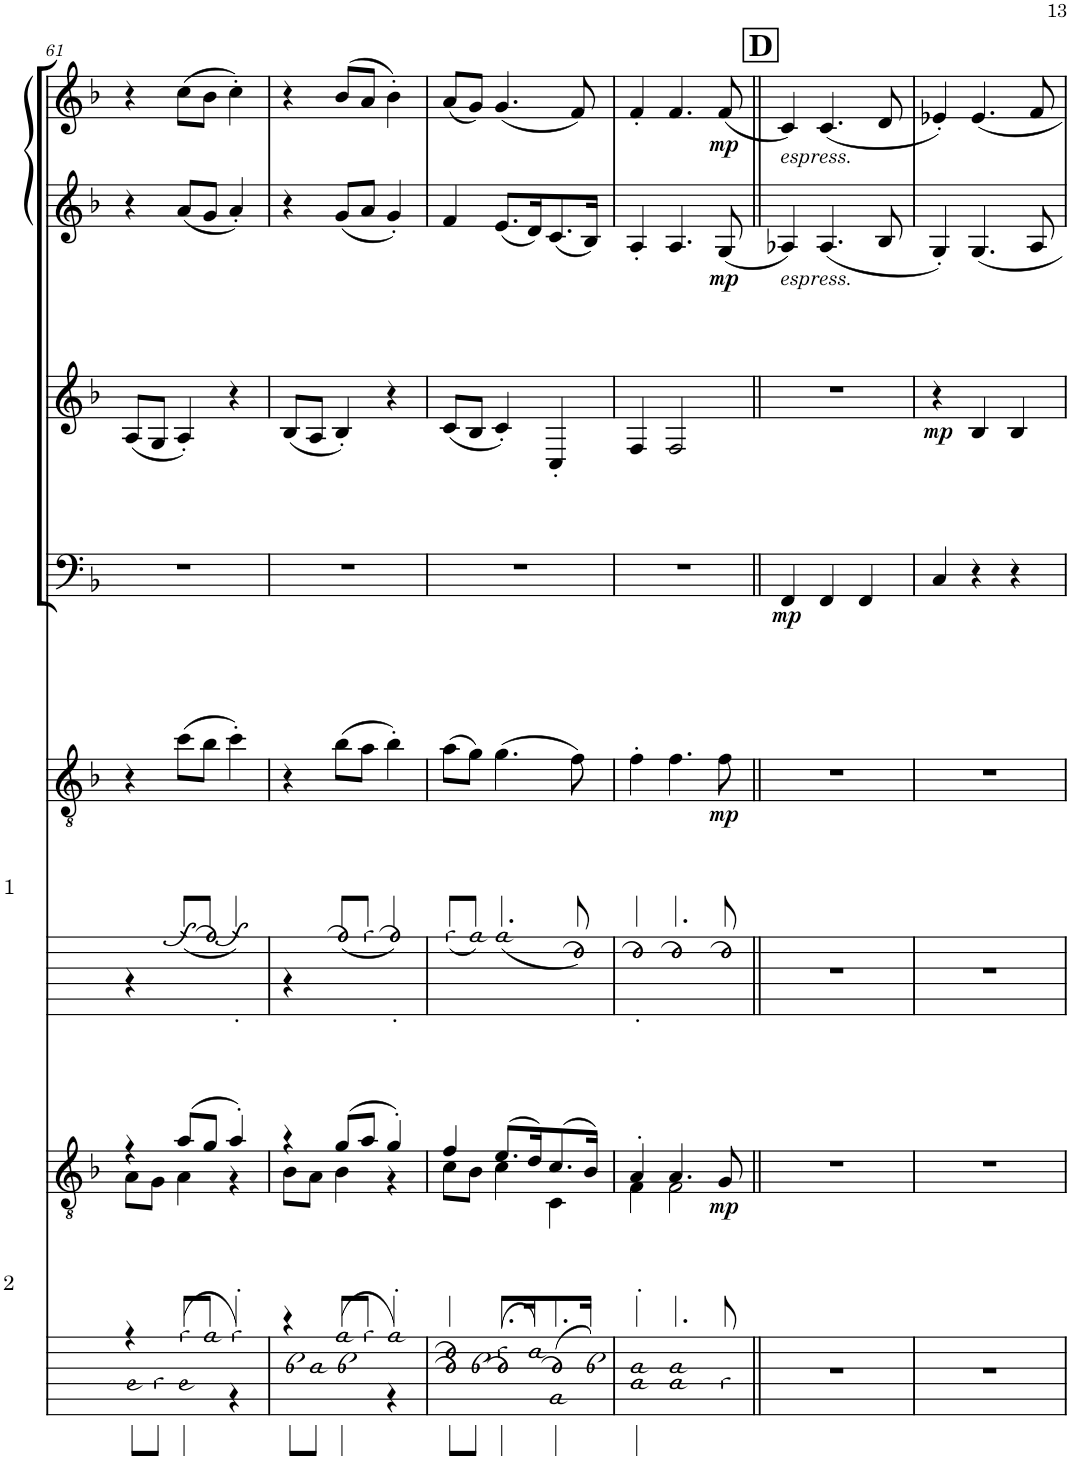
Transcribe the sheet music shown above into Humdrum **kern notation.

**kern	**kern	**dynam	**kern	**kern	**dynam	**kern	**dynam	**kern	**dynam	**kern	**dynam	**kern	**dynam
*part6	*part6	*part6	*part5	*part5	*part5	*part4	*part4	*part3	*part3	*part2	*part2	*part1	*part1
*staff8	*staff7	*staff7/8	*staff6	*staff5	*staff5/6	*staff4	*staff4	*staff3	*staff3	*staff2	*staff2	*staff1	*staff1
*I"2	*	*	*I"1	*	*	*I"Basso  e Continuo	*	*I"Viola	*	*I"Violino 2	*	*I"Violino 1	*
*	*	*	*	*	*	*	*	*I'Vla	*	*I'Vln	*	*I'Vln	*
!!LO:PB:g=z
*	*clefGv2	*	*	*clefGv2	*	*clefF4	*	*clefG2	*	*clefG2	*	*clefG2	*
*k[b-]	*k[b-]	*	*k[b-]	*k[b-]	*	*k[b-]	*	*k[b-]	*	*k[b-]	*	*k[b-]	*
*M3/4	*M3/4	*	*M3/4	*M3/4	*	*M3/4	*	*M3/4	*	*M3/4	*	*M3/4	*
=61	=61	=61	=61	=61	=61	=61	=61	=61	=61	=61	=61	=61	=61
*^	*^	*	*	*	*	*	*	*	*	*	*	*	*
4r	8A\L	4r	8A\L	.	4r	4r	.	2.r	.	(8A/L	.	4r	.	4r	.
.	8G\J	.	8G\J	.	.	.	.	.	.	8G/J	.	.	.	.	.
8a/L	4A\	(8a/L	4A\	.	8cc/L	(8cc\L	.	.	.	4A'/)	.	(8a/L	.	(8cc\L	.
8g/J	.	8g/J	.	.	8b-/J	8b-\J	.	.	.	.	.	8g/J	.	8b-\J	.
4a'/	4r	4a'/)	4r	.	4cc'/	4cc'\)	.	.	.	4r	.	4a'/)	.	4cc'\)	.
=62	=62	=62	=62	=62	=62	=62	=62	=62	=62	=62	=62	=62	=62	=62	=62
4r	8B-\L	4r	8B-\L	.	4r	4r	.	2.r	.	(8B-/L	.	4r	.	4r	.
.	8A\J	.	8A\J	.	.	.	.	.	.	8A/J	.	.	.	.	.
8g/L	4B-\	(8g/L	4B-\	.	8b-/L	(8b-\L	.	.	.	4B-'/)	.	(8g/L	.	(8b-/L	.
8a/J	.	8a/J	.	.	8a/J	8a\J	.	.	.	.	.	8a/J	.	8a/J	.
4g'/	4r	4g'/)	4r	.	4b-'/	4b-'\)	.	.	.	4r	.	4g'/)	.	4b-'\)	.
=63	=63	=63	=63	=63	=63	=63	=63	=63	=63	=63	=63	=63	=63	=63	=63
4f/	8c\L	4f/	8c\L	.	8a/L	(8a\L	.	2.r	.	(8c/L	.	4f/	.	(8a/L	.
.	8B-\J	.	8B-\J	.	8g/J	8g\J)	.	.	.	8B-/J	.	.	.	8g/J)	.
8.e/L	4c\	(8.e/L	4c\	.	4.g/	(4.g\	.	.	.	4c'/)	.	(8.e/L	.	(4.g/	.
16d/K	.	16d/K)	.	.	.	.	.	.	.	.	.	16d/K)	.	.	.
8.c/	4C\	(8.c/	4C\	.	.	.	.	.	.	4C'/	.	(8.c/	.	.	.
.	.	.	.	.	8f/	8f\)	.	.	.	.	.	.	.	8f/)	.
16B-/Jk	.	16B-/Jk)	.	.	.	.	.	.	.	.	.	16B-/Jk)	.	.	.
=64	=64	=64	=64	=64	=64	=64	=64	=64	=64	=64	=64	=64	=64	=64	=64
4A'/	4F\	4A'/	4F\	.	4f'/	4f'\	.	2.r	.	4F/	.	4A'/	.	4f'/	.
4.A/	2F	4.A/	2F\	.	4.f/	4.f\	.	.	.	2F/	.	4.A/	.	4.f/	.
!	!	!	!	!LO:DY:b	!	!	!LO:DY:b	!	!	!	!	!	!LO:DY:b	!	!LO:DY:b
8G/	.	8G/	.	mp	8f/	8f\	mp	.	.	.	.	(8G/	mp	(8f/	mp
*v	*v	*	*	*	*	*	*	*	*	*	*	*	*	*	*
*	*v	*v	*	*	*	*	*	*	*	*	*	*	*	*
!!LO:REH:place=s1:a:B:cj:fs=14:t=D
=65||	=65||	=65||	=65||	=65||	=65||	=65||	=65||	=65||	=65||	=65||	=65||	=65||	=65||
!	!	!	!	!	!	!	!	!	!	!	!	!LO:TX:b:i:t=espress.	!
!	!	!	!	!	!	!	!	!	!	!LO:TX:b:i:t=espress.	!	!	!
!	!	!	!	!	!	!	!LO:DY:b	!	!	!	!	!	!
2.r	2.r	.	2.r	2.r	.	4FF/	mp	2.r	.	4A-X/)	.	4c/)	.
.	.	.	.	.	.	4FF/	.	.	.	(4.A-/	.	(4.c/	.
.	.	.	.	.	.	4FF/	.	.	.	.	.	.	.
.	.	.	.	.	.	.	.	.	.	8B-/	.	8d/	.
=66	=66	=66	=66	=66	=66	=66	=66	=66	=66	=66	=66	=66	=66
!	!	!	!	!	!	!	!	!	!LO:DY:b	!	!	!	!
2.r	2.r	.	2.r	2.r	.	4C/	.	4r	mp	4G'/)	.	4e-X'/)	.
.	.	.	.	.	.	4r	.	4B-/	.	4.G/	.	4.e-/	.
.	.	.	.	.	.	4r	.	4B-/	.	.	.	.	.
.	.	.	.	.	.	.	.	.	.	8A/	.	8f/	.
=	=	=	=	=	=	=	=	=	=	=	=	=	=
*-	*-	*-	*-	*-	*-	*-	*-	*-	*-	*-	*-	*-	*-
